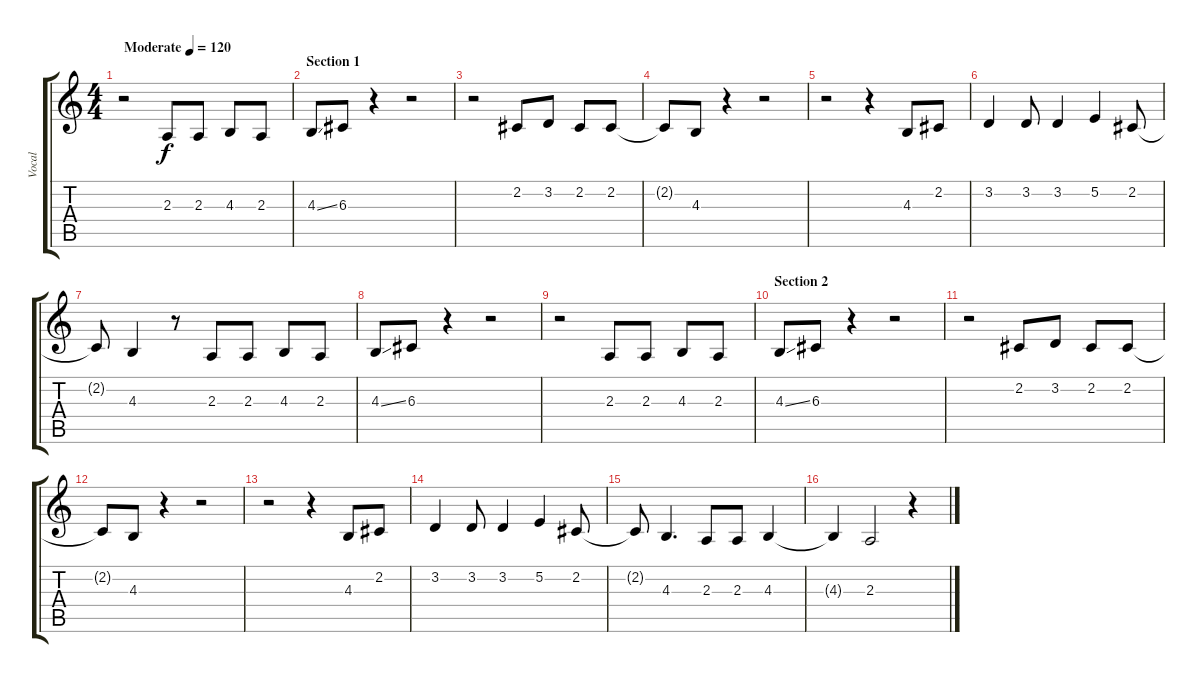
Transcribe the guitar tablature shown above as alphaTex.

\track ("Vocal" "Vocal") {instrument harmonica}
\staff {score tabs}
\tuning (E4 B3 G3 D3 A2 E2) {hide}
\ts (4 4)
\tempo (120 "Moderate")
\clef g2
\ks c
r.2{dy f instrument harmonica} 2.3.8 2.3.8 4.3.8 2.3.8 |
\section ("" "Section 1")
4.3{ss}.8 6.3.8 r.4 r.2 |
r.2 2.2.8 3.2.8 2.2.8 2.2.8 |
2.2{t}.8 4.3.8 r.4 r.2 |
r.2 r.4 4.3.8 2.2.8 |
3.2.4 3.2.8 3.2.4 5.2.4 2.2.8 |
2.2{t}.8 4.3.4 r.8 2.3.8 2.3.8 4.3.8 2.3.8 |
4.3{ss}.8 6.3.8 r.4 r.2 |
r.2 2.3.8 2.3.8 4.3.8 2.3.8 |
\section ("" "Section 2")
4.3{ss}.8 6.3.8 r.4 r.2 |
r.2 2.2.8 3.2.8 2.2.8 2.2.8 |
2.2{t}.8 4.3.8 r.4 r.2 |
r.2 r.4 4.3.8 2.2.8 |
3.2.4 3.2.8 3.2.4 5.2.4 2.2.8 |
2.2{t}.8 4.3.4{d} 2.3.8 2.3.8 4.3.4 |
4.3{t}.4 2.3.2 r.4
